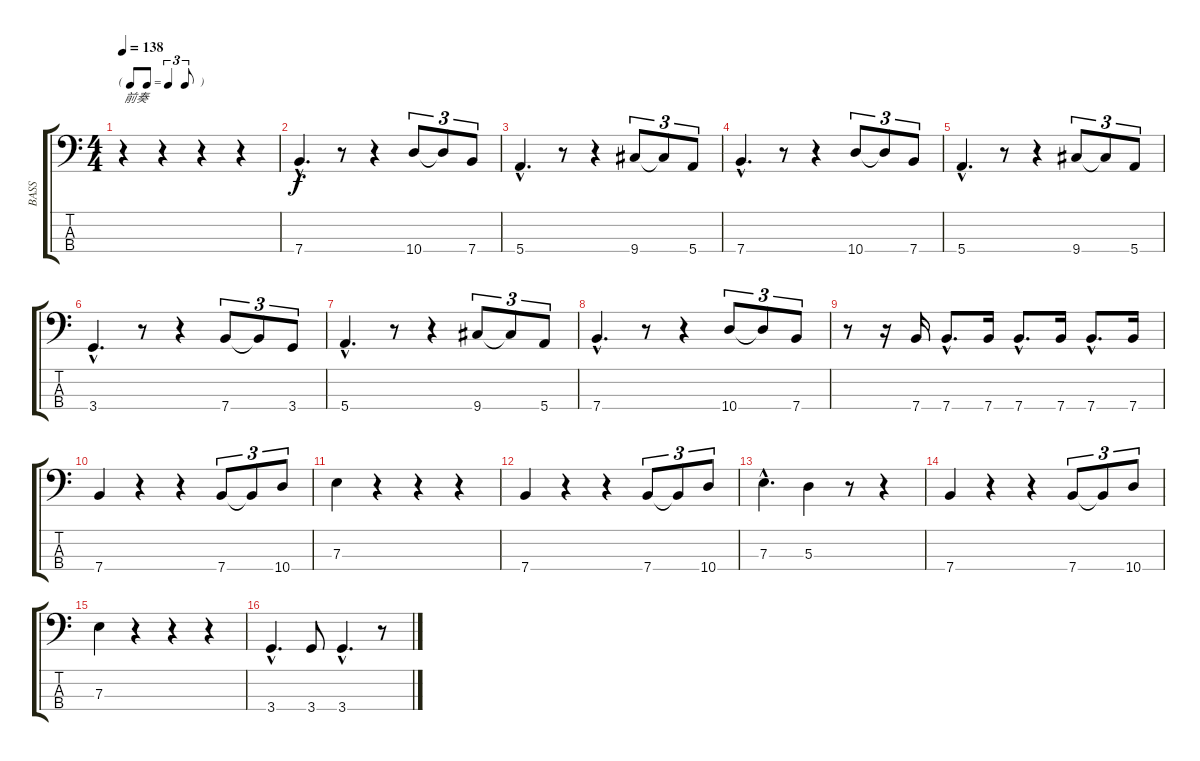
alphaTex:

\track ("BASS" "BASS") {instrument electricbassfinger}
\staff {score tabs}
\tuning (G2 D2 A1 E1) {hide}
\ts (4 4)
\tf triplet8th
\tempo 138
\clef f4
\ks c
r.4{txt "前奏" dy f instrument electricbassfinger} r.4 r.4 r.4 |
7.4{hac}.4{d} r.8 r.4 10.4.8{tu (3 2)} 10.4{t}.8{tu (3 2)} 7.4.8{tu (3 2)} |
5.4{hac}.4{d} r.8 r.4 9.4.8{tu (3 2)} 9.4{t}.8{tu (3 2)} 5.4.8{tu (3 2)} |
7.4{hac}.4{d} r.8 r.4 10.4.8{tu (3 2)} 10.4{t}.8{tu (3 2)} 7.4.8{tu (3 2)} |
5.4{hac}.4{d} r.8 r.4 9.4.8{tu (3 2)} 9.4{t}.8{tu (3 2)} 5.4.8{tu (3 2)} |
3.4{hac}.4{d} r.8 r.4 7.4.8{tu (3 2)} 7.4{t}.8{tu (3 2)} 3.4.8{tu (3 2)} |
5.4{hac}.4{d} r.8 r.4 9.4.8{tu (3 2)} 9.4{t}.8{tu (3 2)} 5.4.8{tu (3 2)} |
7.4{hac}.4{d} r.8 r.4 10.4.8{tu (3 2)} 10.4{t}.8{tu (3 2)} 7.4.8{tu (3 2)} |
r.8 r.16 7.4.16 7.4{hac}.8{d} 7.4.16 7.4{hac}.8{d} 7.4.16 7.4{hac}.8{d} 7.4.16 |
7.4.4 r.4 r.4 7.4.8{tu (3 2)} 7.4{t}.8{tu (3 2)} 10.4.8{tu (3 2)} |
7.3.4 r.4 r.4 r.4 |
7.4.4 r.4 r.4 7.4.8{tu (3 2)} 7.4{t}.8{tu (3 2)} 10.4.8{tu (3 2)} |
7.3{hac}.4{d} 5.3.4 r.8 r.4 |
7.4.4 r.4 r.4 7.4.8{tu (3 2)} 7.4{t}.8{tu (3 2)} 10.4.8{tu (3 2)} |
7.3.4 r.4 r.4 r.4 |
3.4{hac}.4{d} 3.4.8 3.4{hac}.4{d} r.8
